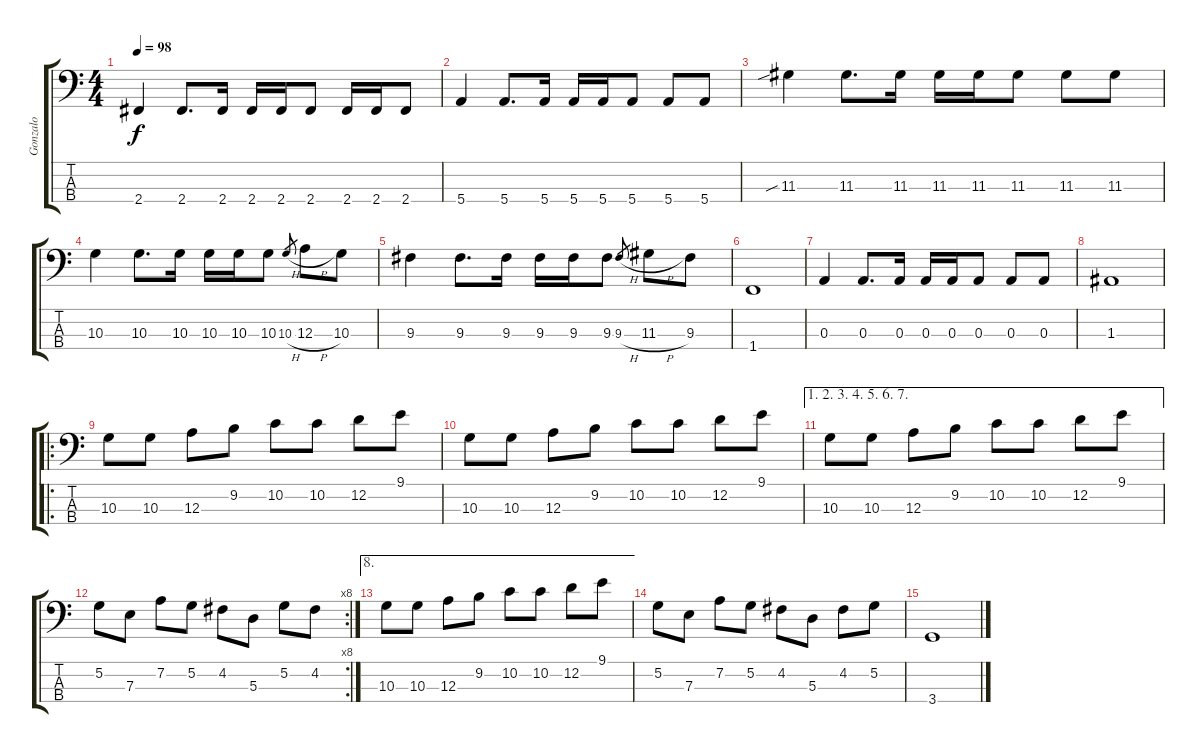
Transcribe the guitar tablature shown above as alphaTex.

\track ("Gonzalo" "Gonzalo") {instrument electricbasspick}
\staff {score tabs}
\tuning (G2 D2 A1 E1) {hide}
\ts (4 4)
\tempo 98
\clef f4
\ks c
2.4.4{dy f} 2.4.8{d} 2.4.16 2.4.16 2.4.16 2.4.8 2.4.16 2.4.16 2.4.8 |
5.4.4 5.4.8{d} 5.4.16 5.4.16 5.4.16 5.4.8 5.4.8 5.4.8 |
11.3{sib}.4 11.3.8{d} 11.3.16 11.3.16 11.3.16 11.3.8 11.3.8 11.3.8 |
10.3.4 10.3.8{d} 10.3.16 10.3.16 10.3.16 10.3.8 10.3{h}.8{gr} 12.3{h}.8 10.3.8 |
9.3.4 9.3.8{d} 9.3.16 9.3.16 9.3.16 9.3.8 9.3{h}.8{gr} 11.3{h}.8 9.3.8 |
1.4.1 |
0.3.4 0.3.8{d} 0.3.16 0.3.16 0.3.16 0.3.8 0.3.8 0.3.8 |
1.3.1 |
\ro
10.3.8 10.3.8 12.3.8 9.2.8 10.2.8 10.2.8 12.2.8 9.1.8 |
10.3.8 10.3.8 12.3.8 9.2.8 10.2.8 10.2.8 12.2.8 9.1.8 |
\ae (1 2 3 4 5 6 7)
10.3.8 10.3.8 12.3.8 9.2.8 10.2.8 10.2.8 12.2.8 9.1.8 |
\rc 8
5.2.8 7.3.8 7.2.8 5.2.8 4.2.8 5.3.8 5.2.8 4.2.8 |
\ae 8
10.3.8 10.3.8 12.3.8 9.2.8 10.2.8 10.2.8 12.2.8 9.1.8 |
5.2.8 7.3.8 7.2.8 5.2.8 4.2.8 5.3.8 4.2.8 5.2.8 |
3.4.1
